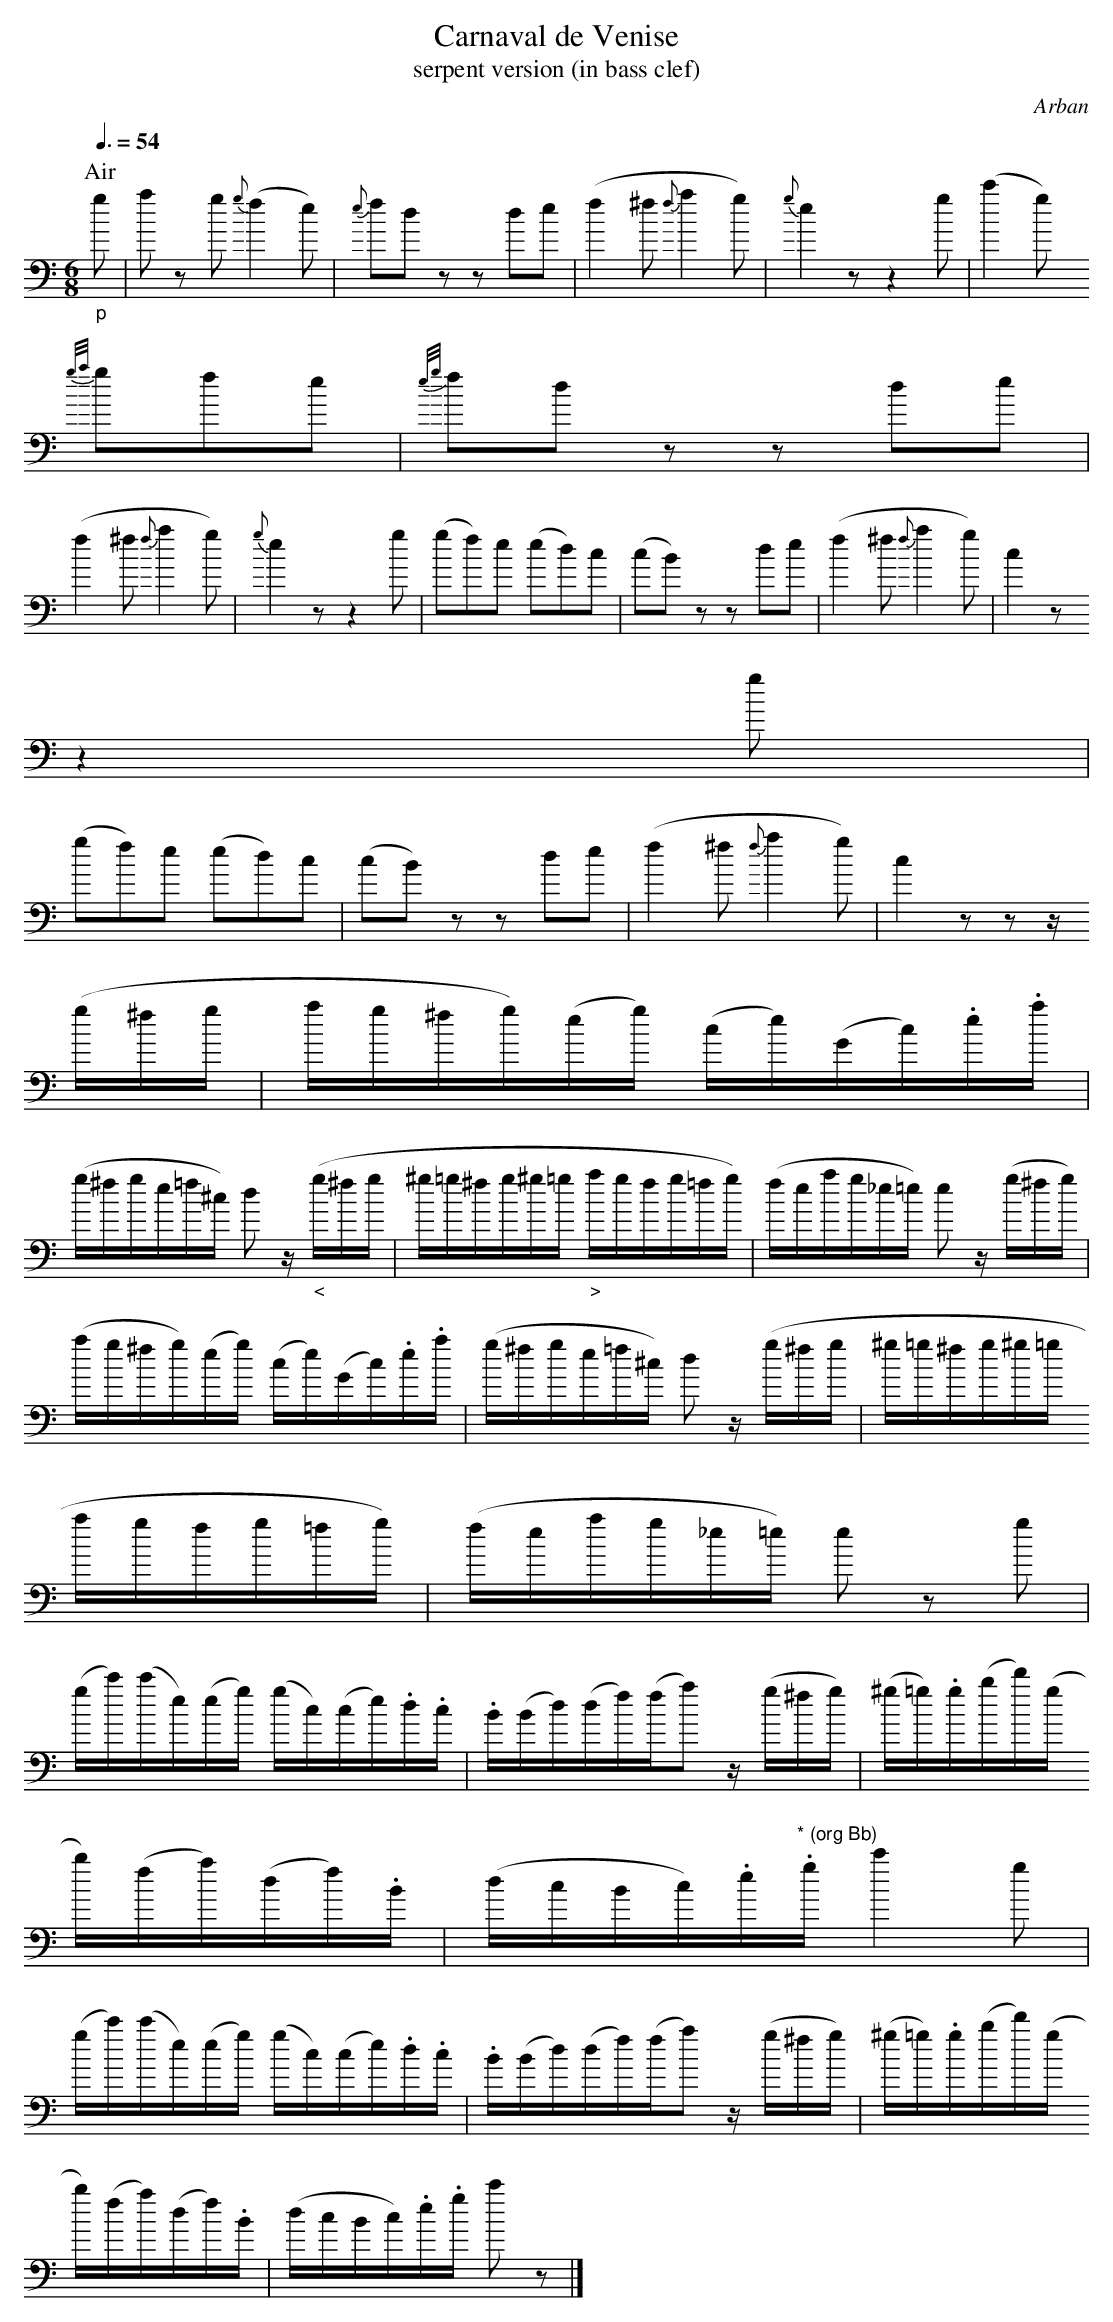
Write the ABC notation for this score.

X:1
T:Carnaval de Venise
T:serpent version (in bass clef)
C:Arban
M:6/8
L:1/8
Q:3/8=54
K:C bass
P:Air
"_p"g|a z g {g}(f2e)|{e}fd z z de|(f2^f {f}a2g)|{g}e2 z z2 g|(c'2g)
{g/2a/2}gfe| {e/2g/2}fd z z de|
(f2^f {f}a2g)|{g}e2 z z2 g|(gf)e (ed)c|(cB) z z de|(f2^f {f}a2g)|c2 z
z2 g|
(gf)e (ed)c|(cB) z z de|(f2^f {f}a2g)|c2 z z z/2
(g/2^f/2g/2|a/2g/2^f/2g/2)(e/2g/2) (c/2e/2)(G/2c/2).e/2.a/2|
L:1/16
(g^fge=f^c) d2 z ("_<"g^fg|^g=g^fg^g=g "_>"agfg=fg)|(feag_e=e) e2 z (g^fg)|
(ag^fg)(eg) (ce)(Gc).e.a|(g^fge=f^c) d2 z (g^fg|^g=g^fg^g=g
agfg=fg)|(feag_e=e) e2 z2g2|
(gc')(c'e)(eg) (gc)(ce).d.c|.B(Bd)(df)(fa2) z (g^fg)|(^g=g).g(bd')(g
b)(fa)(df).B|(dcBc).e"^* (org Bb)".g c'4g2|
(gc')(c'e)(eg) (gc)(ce).d.c|.B(Bd)(df)(fa2) z (g^fg)|(^g=g).g(bd')(g
b)(fa)(df).B|(dcBc).e.g c'2 z2|]
